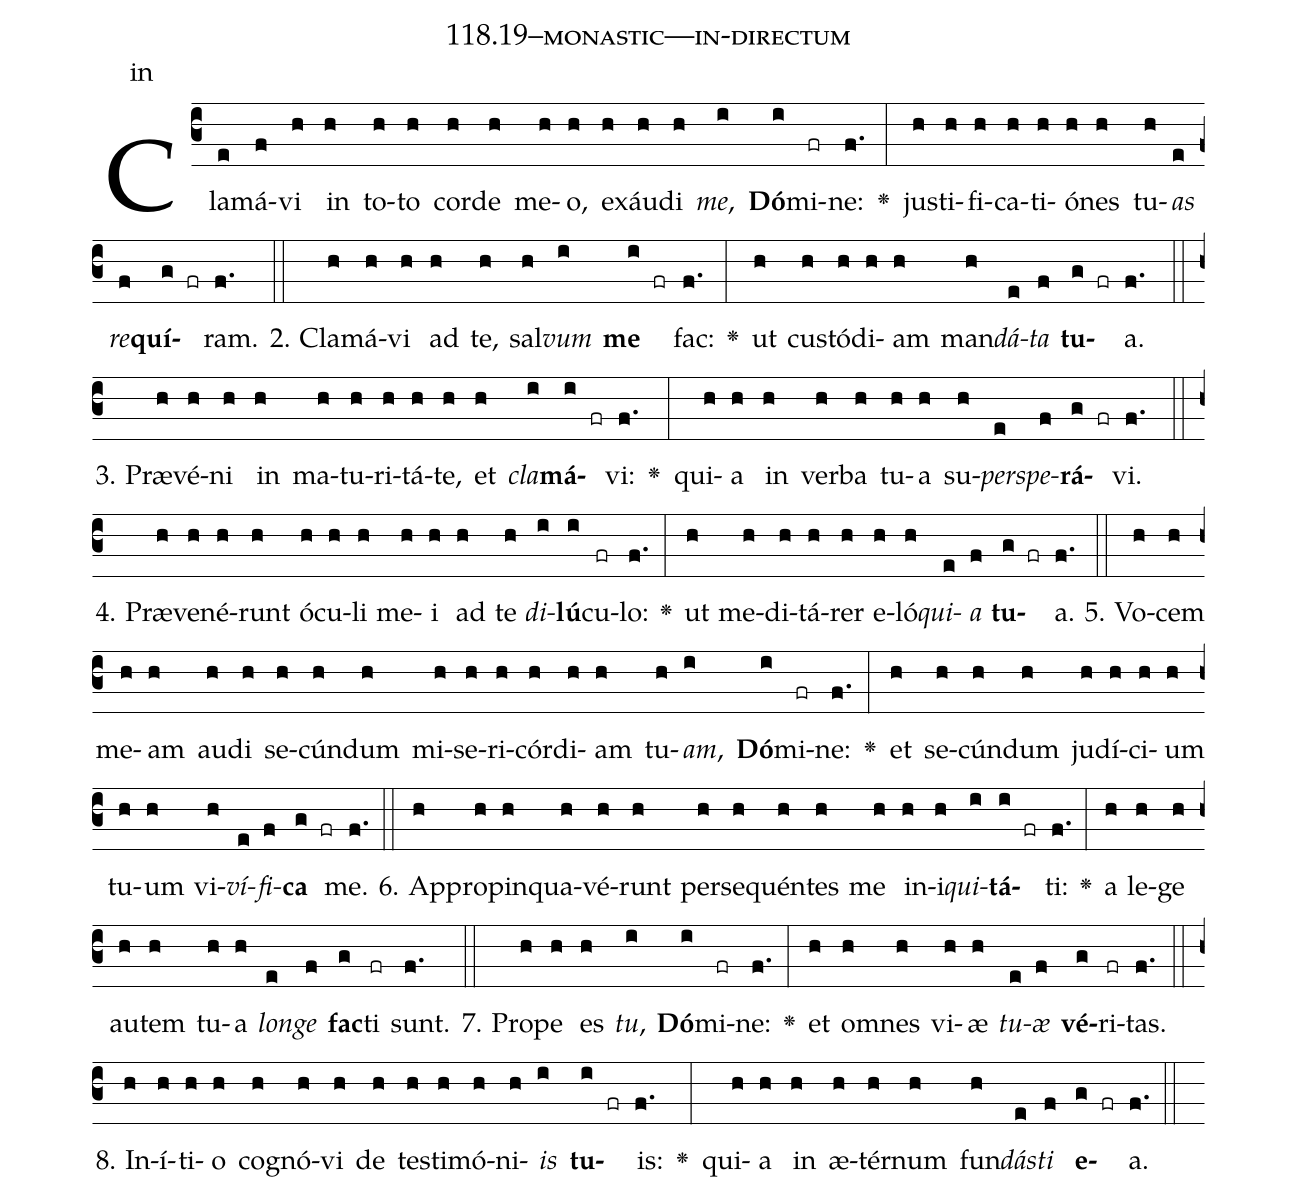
name: 118.19--monastic---in-directum;
annotation: in;
%%
(c3)Cla(e)má(f)vi(h) in(h) to(h)to(h) cor(h)de(h) me(h)o,(h) ex(h)áu(h)di(h) <i>me</i>,(i) <b>Dó</b>(i)mi(fr)ne:(f.) <v>\greheightstar</v>(:) jus(h)ti(h)fi(h)ca(h)ti(h)ó(h)nes(h) tu(h)<i>as</i>(e) <i>re</i>(f)<b>quí</b>(g fr)ram.(f.) (::)
2. Cla(h)má(h)vi(h) ad(h) te,(h) sal(h)<i>vum</i>(i) <b>me</b>(i fr) fac:(f.) <v>\greheightstar</v>(:) ut(h) cus(h)tó(h)di(h)am(h) man(h)<i>dá</i>(e)<i>ta</i>(f) <b>tu</b>(g fr)a.(f.) (::)
3. Præ(h)vé(h)ni(h) in(h) ma(h)tu(h)ri(h)tá(h)te,(h) et(h) <i>cla</i>(i)<b>má</b>(i fr)vi:(f.) <v>\greheightstar</v>(:) qui(h)a(h) in(h) ver(h)ba(h) tu(h)a(h) su(h)<i>per</i>(e)<i>spe</i>(f)<b>rá</b>(g fr)vi.(f.) (::)
4. Præ(h)ve(h)né(h)runt(h) ó(h)cu(h)li(h) me(h)i(h) ad(h) te(h) <i>di</i>(i)<b>lú</b>(i)cu(fr)lo:(f.) <v>\greheightstar</v>(:) ut(h) me(h)di(h)tá(h)rer(h) e(h)ló(h)<i>qui</i>(e)<i>a</i>(f) <b>tu</b>(g fr)a.(f.) (::)
5. Vo(h)cem(h) me(h)am(h) au(h)di(h) se(h)cún(h)dum(h) mi(h)se(h)ri(h)cór(h)di(h)am(h) tu(h)<i>am</i>,(i) <b>Dó</b>(i)mi(fr)ne:(f.) <v>\greheightstar</v>(:) et(h) se(h)cún(h)dum(h) ju(h)dí(h)ci(h)um(h) tu(h)um(h) vi(h)<i>ví</i>(e)<i>fi</i>(f)<b>ca</b>(g fr) me.(f.) (::)
6. Ap(h)pro(h)pin(h)qua(h)vé(h)runt(h) per(h)se(h)quén(h)tes(h) me(h) in(h)i(h)<i>qui</i>(i)<b>tá</b>(i fr)ti:(f.) <v>\greheightstar</v>(:) a(h) le(h)ge(h) au(h)tem(h) tu(h)a(h) <i>lon</i>(e)<i>ge</i>(f) <b>fac</b>(g)ti(fr) sunt.(f.) (::)
7. Pro(h)pe(h) es(h) <i>tu</i>,(i) <b>Dó</b>(i)mi(fr)ne:(f.) <v>\greheightstar</v>(:) et(h) om(h)nes(h) vi(h)æ(h) <i>tu</i>(e)<i>æ</i>(f) <b>vé</b>(g)ri(fr)tas.(f.) (::)
8. In(h)í(h)ti(h)o(h) co(h)gnó(h)vi(h) de(h) tes(h)ti(h)mó(h)ni(h)<i>is</i>(i) <b>tu</b>(i fr)is:(f.) <v>\greheightstar</v>(:) qui(h)a(h) in(h) æ(h)tér(h)num(h) fun(h)<i>dás</i>(e)<i>ti</i>(f) <b>e</b>(g fr)a.(f.) (::)
